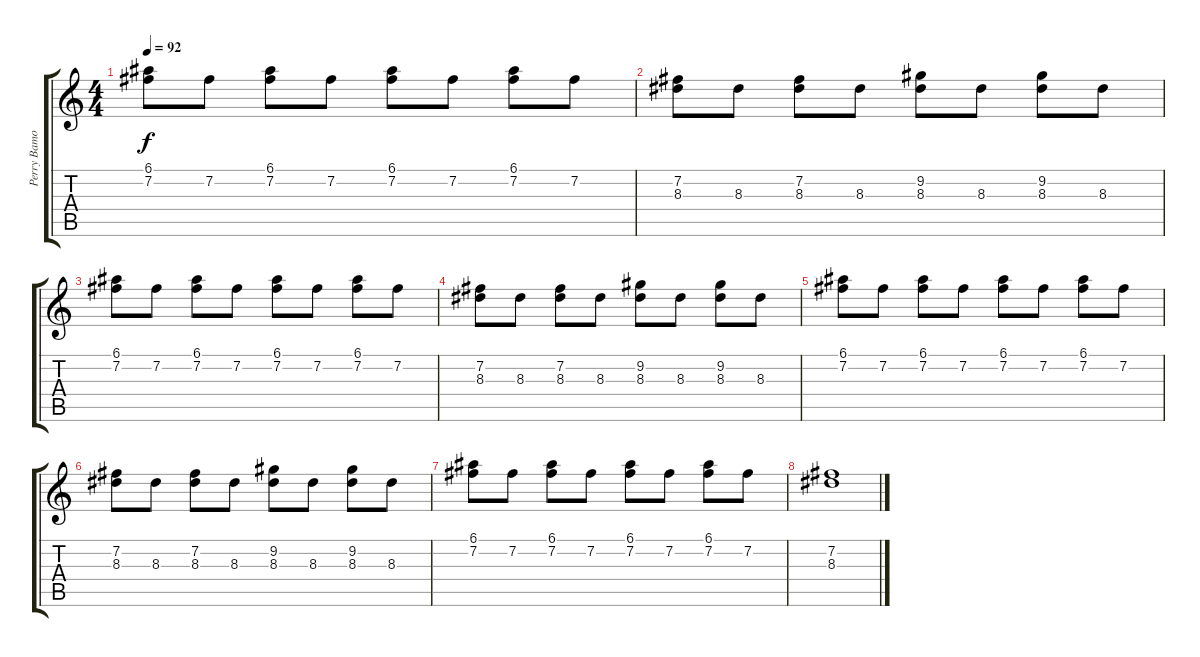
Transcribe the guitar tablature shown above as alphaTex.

\track ("Perry Bamonte" "Perry Bamo") {instrument electricguitarclean}
\staff {score tabs}
\tuning (E4 B3 G3 D3 A2 E2) {hide}
\ts (4 4)
\tempo 92
\clef g2
\ks c
(6.1 7.2).8{dy f instrument acousticguitarnylon} 7.2.8 (6.1 7.2).8 7.2.8 (6.1 7.2).8 7.2.8 (6.1 7.2).8 7.2.8 |
(7.2 8.3).8 8.3.8 (7.2 8.3).8 8.3.8 (9.2 8.3).8 8.3.8 (9.2 8.3).8 8.3.8 |
(6.1 7.2).8 7.2.8 (6.1 7.2).8 7.2.8 (6.1 7.2).8 7.2.8 (6.1 7.2).8 7.2.8 |
(7.2 8.3).8 8.3.8 (7.2 8.3).8 8.3.8 (9.2 8.3).8 8.3.8 (9.2 8.3).8 8.3.8 |
(6.1 7.2).8 7.2.8 (6.1 7.2).8 7.2.8 (6.1 7.2).8 7.2.8 (6.1 7.2).8 7.2.8 |
(7.2 8.3).8 8.3.8 (7.2 8.3).8 8.3.8 (9.2 8.3).8 8.3.8 (9.2 8.3).8 8.3.8 |
(6.1 7.2).8 7.2.8 (6.1 7.2).8 7.2.8 (6.1 7.2).8 7.2.8 (6.1 7.2).8 7.2.8 |
(7.2 8.3).1
